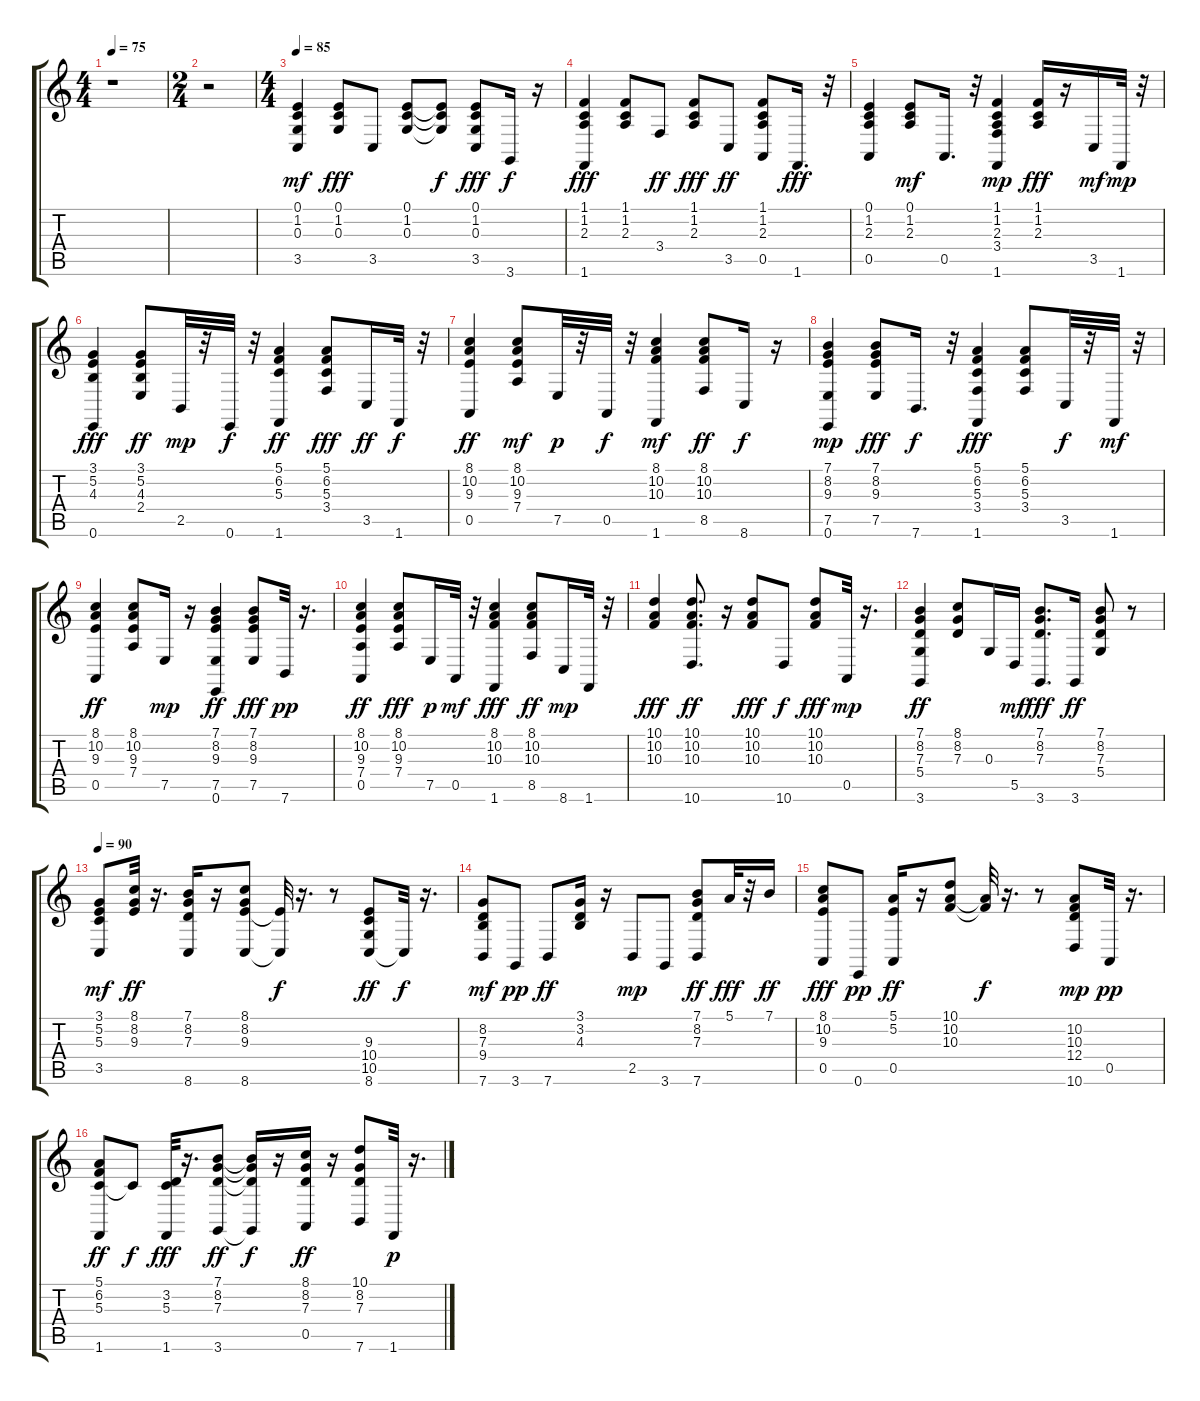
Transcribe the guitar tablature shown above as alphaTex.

\track "" {instrument brightacousticpiano}
\staff {score tabs}
\tuning (E4 B3 G3 D3 A2 E2) {hide}
\ts (4 4)
\tempo 75
\clef g2
\ks c
r.1{dy p} |
\ts (2 4)
r.2 |
\ts (4 4)
\tempo 85
(0.1 1.2 0.3 3.5).4{dy mf} (0.1 1.2 0.3).8{dy fff} 3.5.8 (0.1 1.2 0.3).8 (0.1{t} 1.2{t} 0.3{t}).8{dy f} (0.1 1.2 0.3 3.5).8{dy fff} 3.6.16{dy f} r.16 |
(1.1 1.2 2.3 1.6).4{dy fff} (1.1 1.2 2.3).8 3.4.8{dy ff} (1.1 1.2 2.3).8{dy fff} 3.5.8{dy ff} (1.1 1.2 2.3 0.5).8 1.6.16{d dy fff} r.32 |
(0.1 1.2 2.3 0.5).4 (0.1 1.2 2.3).8{dy mf} 0.5.16{d} r.32 (1.1 1.2 2.3 3.4 1.6).4{dy mp} (1.1 1.2 2.3).16{dy fff} r.16 3.5.16{dy mf} 1.6.32{dy mp} r.32 |
(3.1 5.2 4.3 0.6).4{dy fff} (3.1 5.2 4.3 2.4).8{dy ff} 2.5.32{dy mp} r.32 0.6.32{dy f} r.32 (5.1 6.2 5.3 1.6).4{dy ff} (5.1 6.2 5.3 3.4).8{dy fff} 3.5.16{dy ff} 1.6.32{dy f} r.32 |
(8.1 10.2 9.3 0.5).4{dy ff} (8.1 10.2 9.3 7.4).8{dy mf} 7.5.32{dy p} r.32 0.5.32{dy f} r.32 (8.1 10.2 10.3 1.6).4{dy mf} (8.1 10.2 10.3 8.5).8{dy ff} 8.6.16{dy f} r.16 |
(7.1 8.2 9.3 7.5 0.6).4{dy mp} (7.1 8.2 9.3 7.5).8{dy fff} 7.6.16{d dy f} r.32 (5.1 6.2 5.3 3.4 1.6).4{dy fff} (5.1 6.2 5.3 3.4).8 3.5.32{dy f} r.32 1.6.32{dy mf} r.32 |
(8.1 10.2 9.3 0.5).4{dy ff} (8.1 10.2 9.3 7.4).8 7.5.16{dy mp} r.16 (7.1 8.2 9.3 7.5 0.6).4{dy ff} (7.1 8.2 9.3 7.5).8{dy fff} 7.6.32{dy pp} r.16{d} |
(8.1 10.2 9.3 7.4 0.5).4{dy ff} (8.1 10.2 9.3 7.4).8{dy fff} 7.5.16{dy p} 0.5.32{dy mf} r.32 (8.1 10.2 10.3 1.6).4{dy fff} (8.1 10.2 10.3 8.5).8{dy ff} 8.6.16{dy mp} 1.6.32 r.32 |
(10.1 10.2 10.3).4{dy fff} (10.1 10.2 10.3 10.6).8{d dy ff} r.16 (10.1 10.2 10.3).8{dy fff} 10.6.8{dy f} (10.1 10.2 10.3).8{dy fff} 0.5.32{dy mp} r.16{d} |
(7.1 8.2 7.3 5.4 3.6).4{dy ff} (8.1 8.2 7.3).8 0.3.16 5.5.16{dy mf} (7.1 8.2 7.3 3.6).8{d dy fff} 3.6.16{dy ff} (7.1 8.2 7.3 5.4).8 r.8 |
\tempo 90
(3.1 5.2 5.3 3.5).8{dy mf} (8.1 8.2 9.3).32{dy ff} r.16{d} (7.1 8.2 7.3 8.6).16 r.16 (8.1 8.2 9.3 8.6).8 (9.3{t} 8.6{t}).32{dy f} r.16{d} r.8 (9.3 10.4 10.5 8.6).8{dy ff} 8.6{t}.32{dy f} r.16{d} |
(8.2 7.3 9.4 7.6).8{dy mf} 3.6.8{dy pp} 7.6.8{dy ff} (3.1 3.2 4.3).16 r.16 2.5.8{dy mp} 3.6.8 (7.1 8.2 7.3 7.6).8{dy ff} 5.1.32{dy fff} r.32 7.1.16{dy ff} |
(8.1 10.2 9.3 0.5).8{dy fff} 0.6.8{dy pp} (5.1 5.2 0.5).16{dy ff} r.16 (10.1 10.2 10.3).8 (10.2{t} 10.3{t}).32{dy f} r.16{d} r.8 (10.2 10.3 12.4 10.6).8{dy mp} 0.5.32{dy pp} r.16{d} |
(5.1 6.2 5.3 1.6).8{dy ff} 5.3{t}.8{dy f} (3.2 5.3 1.6).32{dy fff} r.16{d} (7.1 8.2 7.3 3.6).8{dy ff} (7.1{t} 8.2{t} 7.3{t} 3.6{t}).16{dy f} r.16 (8.1 8.2 7.3 0.5).16{dy ff} r.16 (10.1 8.2 7.3 7.6).8 1.6.32{dy p} r.16{d}
